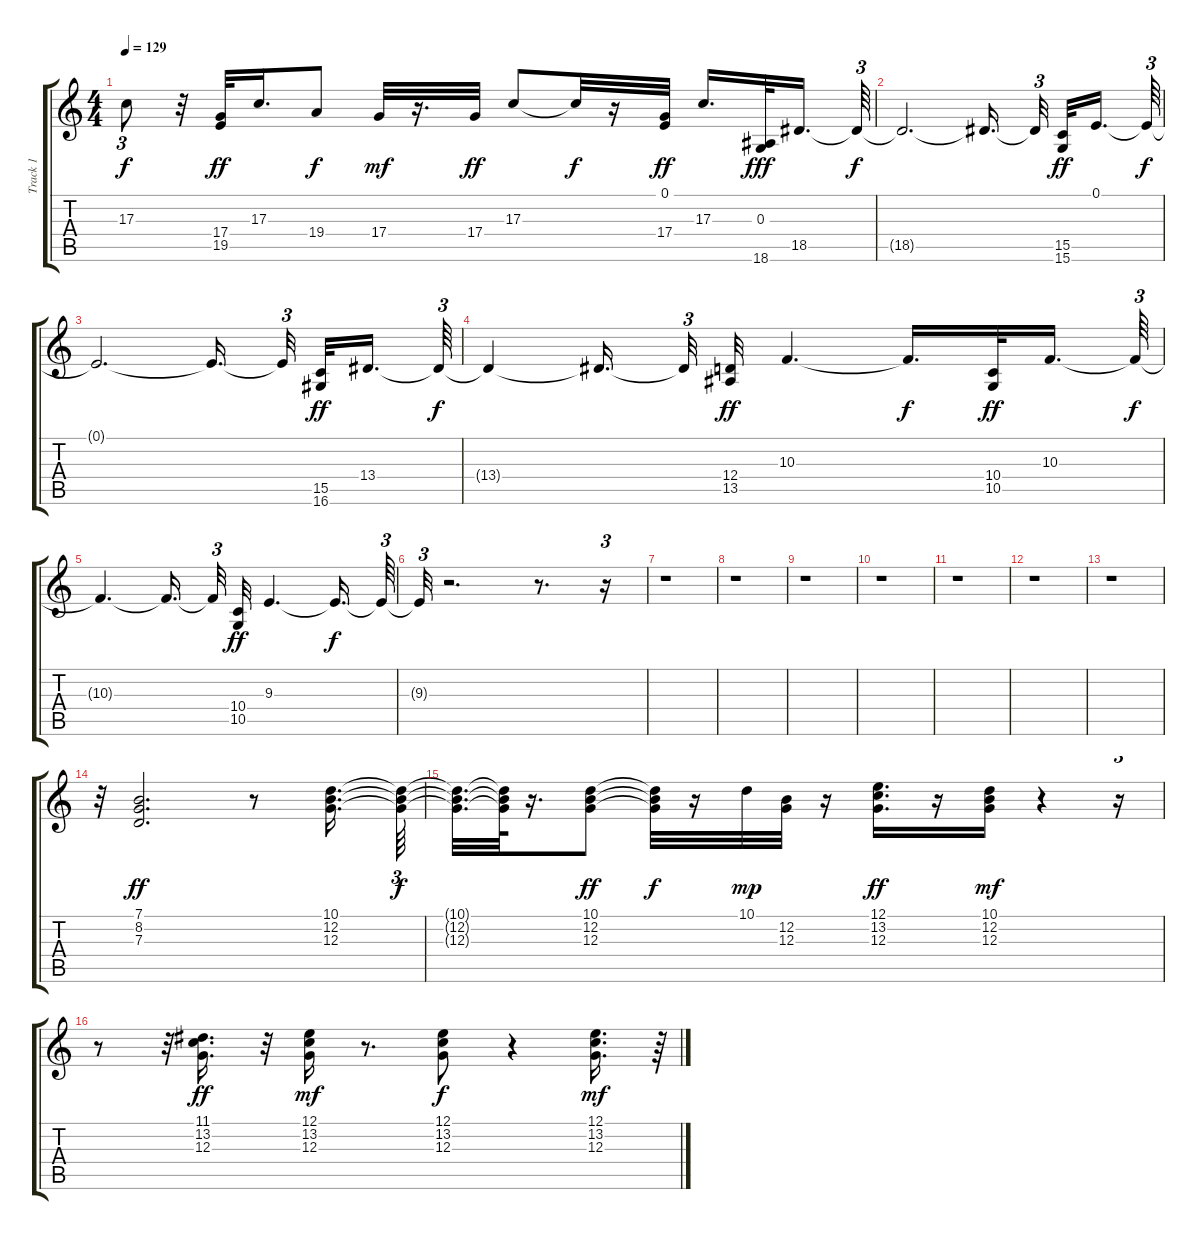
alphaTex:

\track ("Track 1" "Track 1") {instrument brightacousticpiano}
\staff {score tabs}
\tuning (E4 B3 G3 D3 A2 E2) {hide}
\ts (4 4)
\tempo 129
\clef g2
\ks c
17.3{t}.8{tu (3 2) dy f} r.32 (17.4 19.5).32{dy ff} 17.3.16{d} 19.4.8{dy f} 17.4.32{dy mf} r.16{d} 17.4.32{dy ff} 17.3.8 17.3{t}.32{dy f} r.16 (0.1 17.4).32{dy ff} 17.3.16{d} (0.3 18.6).32{dy fff} 18.5.16{d} 18.5{t}.64{tu (3 2) dy f} |
18.5{t}.2{d} 18.5{t}.16{d} 18.5{t}.32{tu (3 2)} (15.5 15.6).32{dy ff} 0.1.16{d} 0.1{t}.64{tu (3 2) dy f} |
0.1{t}.2{d} 0.1{t}.16{d} 0.1{t}.32{tu (3 2)} (15.5 16.6).32{dy ff} 13.4.16{d} 13.4{t}.64{tu (3 2) dy f} |
13.4{t}.4 13.4{t}.16{d} 13.4{t}.32{tu (3 2)} (12.4 13.5).32{dy ff} 10.3.4{d} 10.3{t}.16{d dy f} (10.4 10.5).32{dy ff} 10.3.16{d} 10.3{t}.64{tu (3 2) dy f} |
10.3{t}.4{d} 10.3{t}.16{d} 10.3{t}.32{tu (3 2)} (10.4 10.5).32{dy ff} 9.3.4{d} 9.3{t}.16{d dy f} 9.3{t}.64{tu (3 2)} |
9.3{t}.32{tu (3 2)} r.2{d} r.8{d} r.16{tu (3 2)} |
r.1 |
r.1 |
r.1 |
r.1 |
r.1 |
r.1 |
r.1 |
r.32{tu (3 2)} (7.1 8.2 7.3).2{d dy ff} r.8 (10.1 12.2 12.3).16{d} (10.1{t} 12.2{t} 12.3{t}).64{tu (3 2) dy f} |
(10.1{t} 12.2{t} 12.3{t}).32{d} (10.1{t} 12.2{t} 12.3{t}).64 r.16{d} (10.1 12.2 12.3).8{dy ff} (10.1{t} 12.2{t} 12.3{t}).32{dy f} r.16 10.1.32{dy mp} (12.2 12.3).32 r.16 (12.1 13.2 12.3).16{d dy ff} r.16 (10.1 12.2 12.3).16{dy mf} r.4 r.16{tu (3 2)} |
r.8 r.32{tu (3 2)} (11.1 13.2 12.3).16{d dy ff} r.32 (12.1 13.2 12.3).16{dy mf} r.8{d} (12.1 13.2 12.3).8{dy f} r.4 (12.1 13.2 12.3).16{d dy mf} r.64{tu (3 2)}
